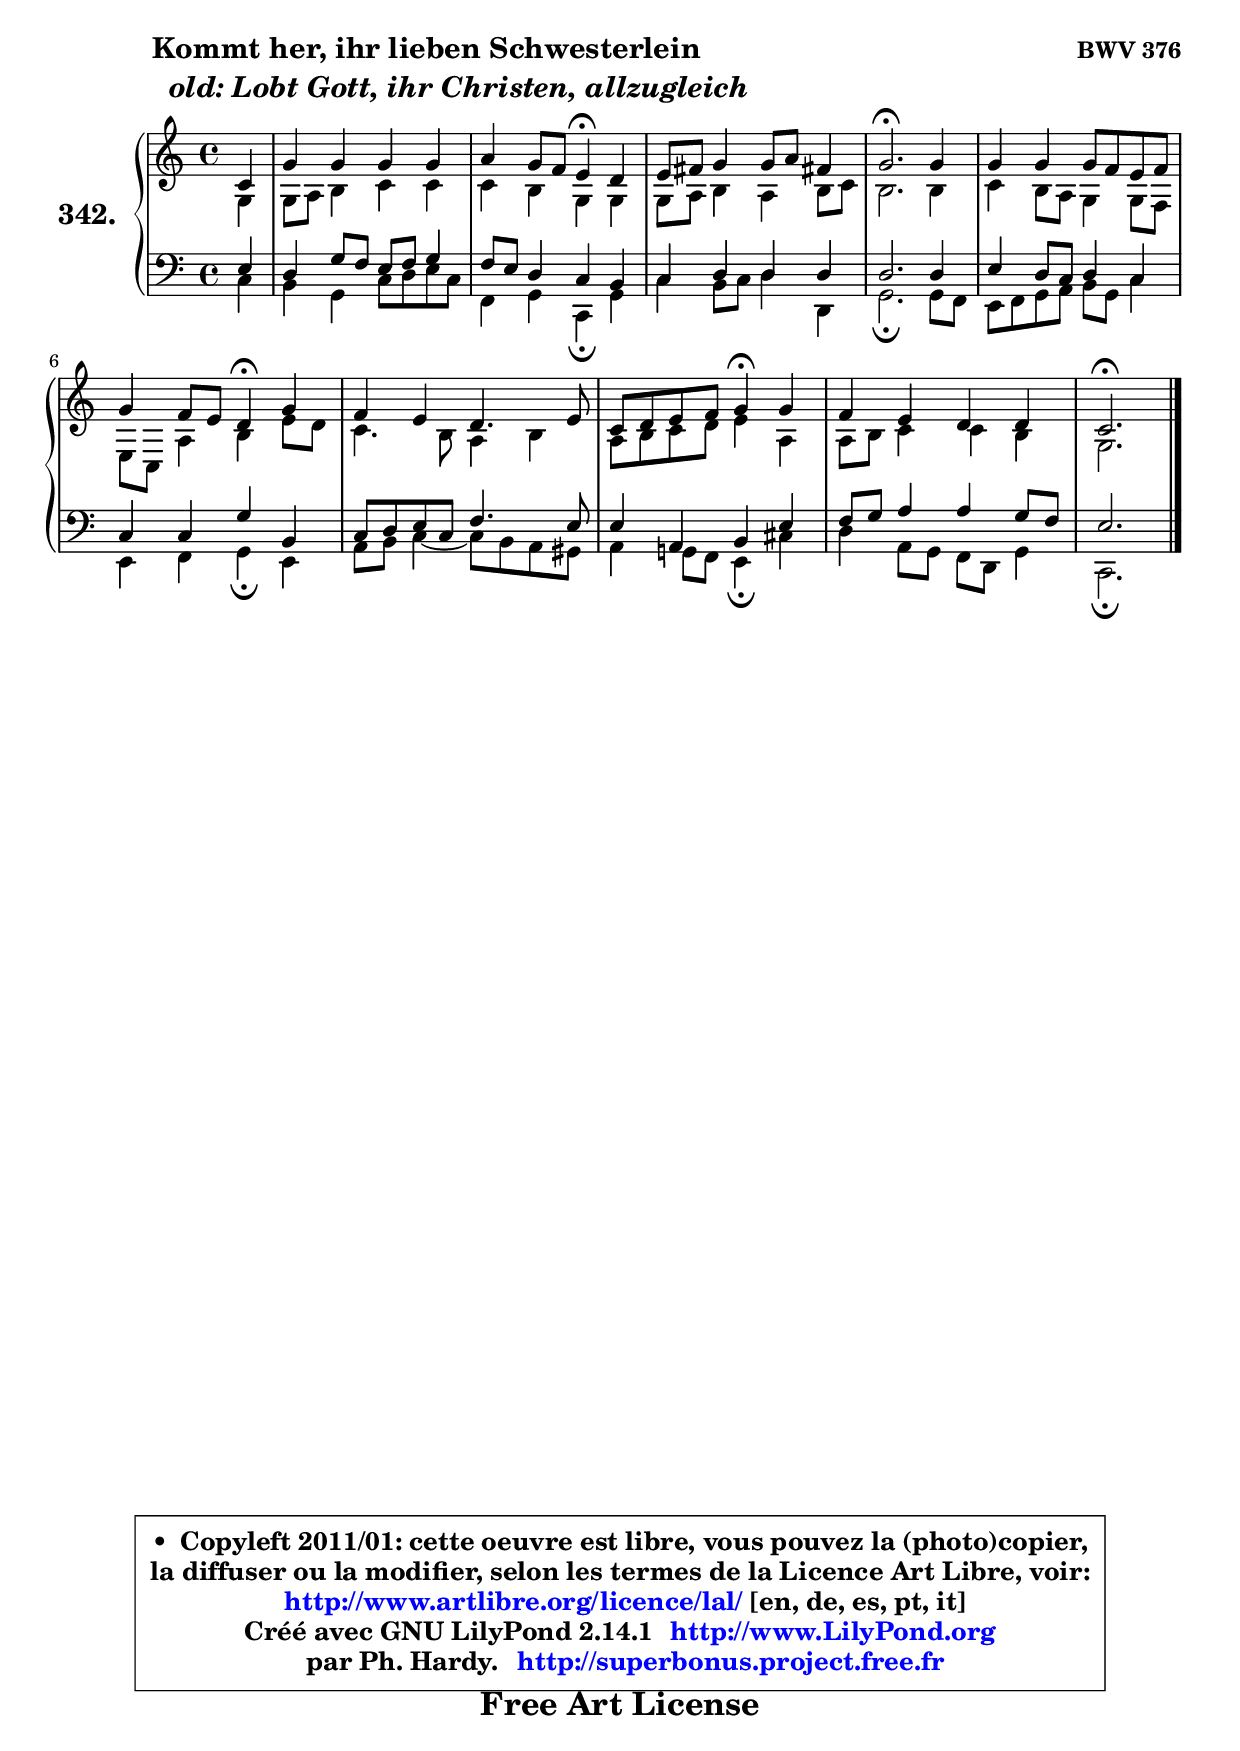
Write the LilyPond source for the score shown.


\version "2.14.1"

    \paper {
%	system-system-spacing #'padding = #0.1
%	score-system-spacing #'padding = #0.1
%	ragged-bottom = ##f
%	ragged-last-bottom = ##f
	}

    \header {
      opus = \markup { \bold "BWV 376" }
      piece = \markup { \hspace #9 \fontsize #2 \bold \column { \line {"Kommt her, ihr lieben Schwesterlein"}
                     \line { \italic "  old: Lobt Gott, ihr Christen, allzugleich"}
                 } }
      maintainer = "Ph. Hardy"
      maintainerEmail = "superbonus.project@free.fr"
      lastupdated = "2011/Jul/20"
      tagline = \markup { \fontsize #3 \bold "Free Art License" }
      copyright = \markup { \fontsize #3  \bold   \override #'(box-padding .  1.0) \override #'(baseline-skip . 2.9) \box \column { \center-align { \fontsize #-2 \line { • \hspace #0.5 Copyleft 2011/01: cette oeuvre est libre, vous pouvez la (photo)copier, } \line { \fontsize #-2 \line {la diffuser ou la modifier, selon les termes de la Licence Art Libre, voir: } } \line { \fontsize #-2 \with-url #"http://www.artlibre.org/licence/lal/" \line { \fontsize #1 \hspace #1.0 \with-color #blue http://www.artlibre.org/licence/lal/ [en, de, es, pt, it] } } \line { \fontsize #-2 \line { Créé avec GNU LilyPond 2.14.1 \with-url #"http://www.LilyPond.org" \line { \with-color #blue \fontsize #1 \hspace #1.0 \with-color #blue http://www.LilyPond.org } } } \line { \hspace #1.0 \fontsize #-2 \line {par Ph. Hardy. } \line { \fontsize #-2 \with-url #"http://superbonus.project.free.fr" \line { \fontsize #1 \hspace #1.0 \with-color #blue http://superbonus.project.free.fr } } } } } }

	  }

  guidemidi = {
        r4 |
        R1 |
        r2 \tempo 4 = 30 r4 \tempo 4 = 78 r4 |
        R1 |
        \tempo 4 = 40 r2. \tempo 4 = 78 r4 |
        R1 |
        r2 \tempo 4 = 30 r4 \tempo 4 = 78 r4 |
        R1 |
        r2 \tempo 4 = 30 r4 \tempo 4 = 78 r4 |
        R1 |
        \tempo 4 = 40 r2. 
	}

  upper = {
\displayLilyMusic \transpose a c {
	\time 4/4
	\key a \major
	\clef treble
	\partial 4
	\voiceOne
	<< { 
	% SOPRANO
	\set Voice.midiInstrument = "acoustic grand"
	\relative c'' {
        a4 |
        e'4 e e e |
        fis4 e8 d cis4\fermata b |
        cis8 dis e4 e8 fis dis!4 |
        e2.\fermata e4 |
        e4 e e8 d cis d |
        e4 d8 cis b4\fermata e |
        d4 cis b4. cis8 |
        a8 b cis d e4\fermata e |
        d4 cis b b |
        a2.\fermata
        \bar "|."
	} % fin de relative
	}

	\context Voice="1" { \voiceTwo 
	% ALTO
	\set Voice.midiInstrument = "acoustic grand"
	\relative c' {
        e4 |
        e8 fis gis4 a a |
        a4 gis e e |
        e8 fis gis4 fis gis8 a |
        gis2. gis4 |
        a4 gis8 fis e4 e8 d |
        cis8 a fis'4 gis cis8 b |
        a4. gis8 fis4 gis |
        fis8 gis a b cis4 fis, |
        fis8 gis a4 a gis |
        e2.
        \bar "|."
	} % fin de relative
	\oneVoice
	} >>
}
	}

    lower = {
\transpose a c {
	\time 4/4
	\key a \major
	\clef bass
	\partial 4
	\voiceOne
	<< { 
	% TENOR
	\set Voice.midiInstrument = "acoustic grand"
	\relative c' {
        cis4 |
        b4 e8 d cis d e4 |
        d8 cis b4 a gis |
        a4 b b b |
        b2. b4 |
        cis4 b8 a b4 a |
        a4 a e' gis, |
        a8 b cis8 a8 d4. cis8 |
        cis4 fis, gis cis |
        d8 e fis4 fis e8 d |
        cis2.
        \bar "|."
	} % fin de relative
	}
	\context Voice="1" { \voiceTwo 
	% BASS
	\set Voice.midiInstrument = "acoustic grand"
	\relative c' {
        a4 |
        gis4 e a8 b cis a |
        d,4 e a,\fermata e' |
        a4 gis8 a b4 b, |
        e2.\fermata e8 d |
        cis8 d e fis gis e a4 |
        cis,4 d e\fermata cis |
        fis8 gis a4 ~ a8 gis fis eis |
        fis4 e!8 d cis4\fermata ais' |
        b4 fis8 e d b e4 |
        a,2.\fermata
        \bar "|."
	} % fin de relative
	\oneVoice
	} >>
}
	}


    \score { 

	\new PianoStaff <<
	\set PianoStaff.instrumentName = \markup { \bold \huge "342." }
	\new Staff = "upper" \upper
	\new Staff = "lower" \lower
	>>

    \layout {
%	ragged-last = ##f
	   }

         } % fin de score

  \score {
    \unfoldRepeats { << \guidemidi \upper \lower >> }
    \midi {
    \context {
     \Staff
      \remove "Staff_performer"
               }

     \context {
      \Voice
       \consists "Staff_performer"
                }

     \context { 
      \Score
      tempoWholesPerMinute = #(ly:make-moment 78 4)
		}
	    }
	}


